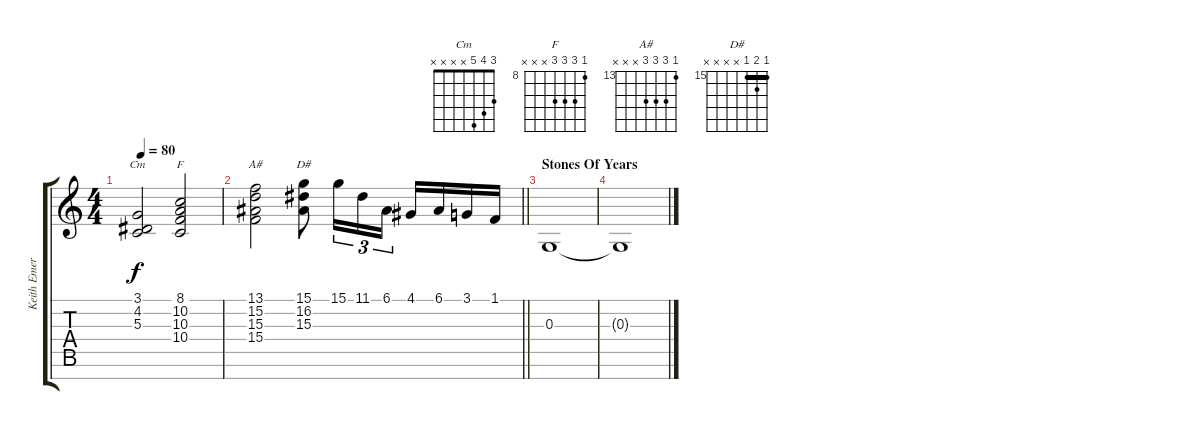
\track ("Keith Emerson (RH)" "Keith Emer") {instrument drawbarorgan}
\staff {score tabs}
\tuning (E4 B3 G3 D3 A2 E2 B1) {hide}
\chord ("Cm" 3 4 5 x x x x)
\chord ("F" 8 10 10 10 x x x) {firstfret 8}
\chord ("A#" 13 15 15 15 x x x) {firstfret 13}
\chord ("D#" 15 16 15 x x x x) {firstfret 15 barre 15}
\ts (4 4)
\tempo 80
\clef g2
\ks c
(3.1 4.2 5.3).2{ch "Cm" dy f} (8.1 10.2 10.3 10.4).2{ch "F"} |
\barLineRight lightlight
(13.1 15.2 15.3 15.4).2{ch "A#"} (15.1 16.2 15.3).8{ch "D#"} 15.1.16{tu (3 2)} 11.1.16{tu (3 2)} 6.1.16{tu (3 2)} 4.1.16 6.1.16 3.1.16 1.1.16 |
\section ("" "Stones Of Years")
0.3.1 |
0.3{t}.1
